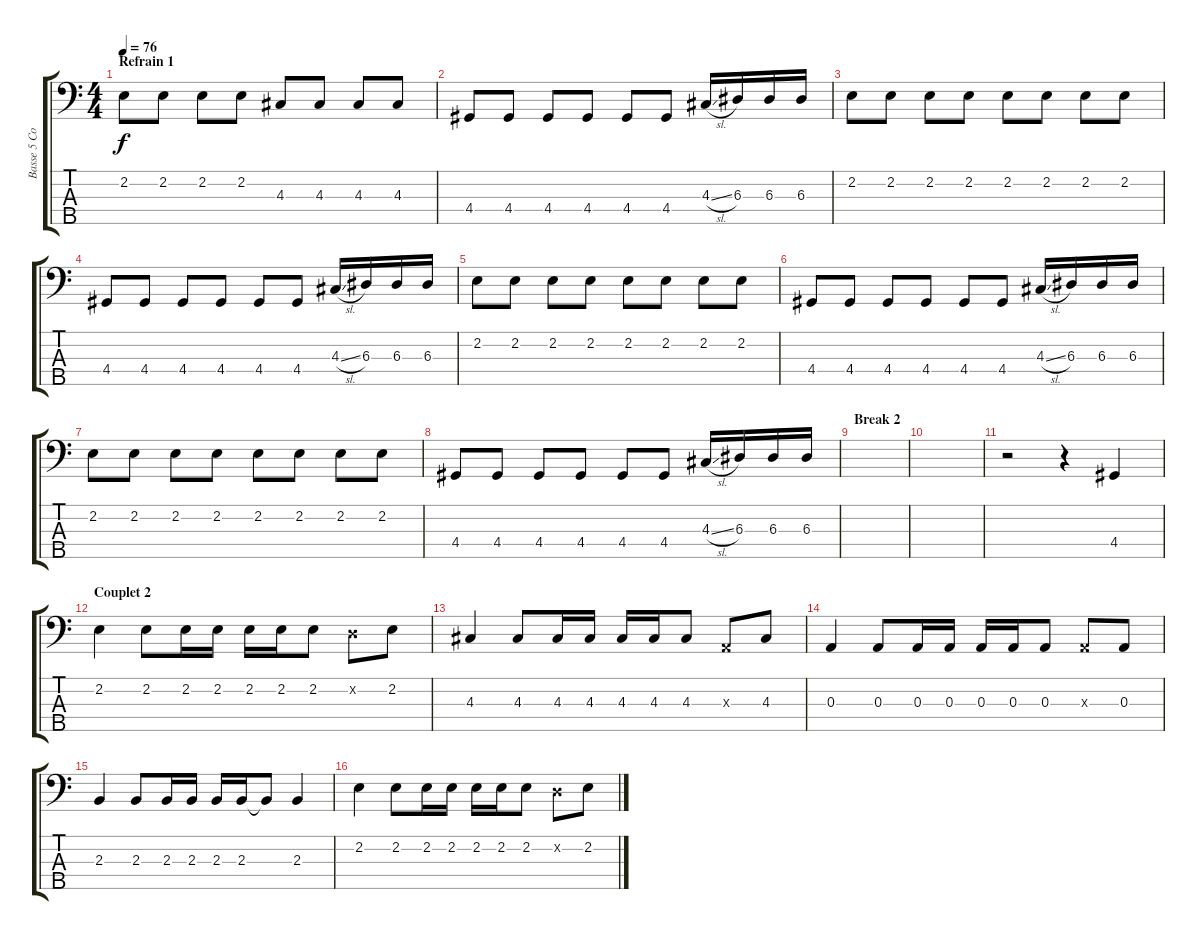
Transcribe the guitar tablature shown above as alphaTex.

\track ("Basse 5 Cordes !!" "Basse 5 Co") {instrument electricbasspick}
\staff {score tabs}
\tuning (G2 D2 A1 E1 B0) {hide}
\ts (4 4)
\section ("" "Refrain 1")
\tempo 76
\clef f4
\ks c
2.2.8{dy f} 2.2.8 2.2.8 2.2.8 4.3.8 4.3.8 4.3.8 4.3.8 |
4.4.8 4.4.8 4.4.8 4.4.8 4.4.8 4.4.8 4.3{sl}.16 6.3.16 6.3.16 6.3.16 |
2.2.8 2.2.8 2.2.8 2.2.8 2.2.8 2.2.8 2.2.8 2.2.8 |
4.4.8 4.4.8 4.4.8 4.4.8 4.4.8 4.4.8 4.3{sl}.16 6.3.16 6.3.16 6.3.16 |
2.2.8 2.2.8 2.2.8 2.2.8 2.2.8 2.2.8 2.2.8 2.2.8 |
4.4.8 4.4.8 4.4.8 4.4.8 4.4.8 4.4.8 4.3{sl}.16 6.3.16 6.3.16 6.3.16 |
2.2.8 2.2.8 2.2.8 2.2.8 2.2.8 2.2.8 2.2.8 2.2.8 |
4.4.8 4.4.8 4.4.8 4.4.8 4.4.8 4.4.8 4.3{sl}.16 6.3.16 6.3.16 6.3.16 |
\section ("" "Break 2")
|
|
r.2 r.4 4.4.4 |
\section ("" "Couplet 2")
2.2.4 2.2.8 2.2.16 2.2.16 2.2.16 2.2.16 2.2.8 0.2{x}.8 2.2.8 |
4.3.4 4.3.8 4.3.16 4.3.16 4.3.16 4.3.16 4.3.8 0.3{x}.8 4.3.8 |
0.3.4 0.3.8 0.3.16 0.3.16 0.3.16 0.3.16 0.3.8 0.3{x}.8 0.3.8 |
2.3.4 2.3.8 2.3.16 2.3.16 2.3.16 2.3.16 2.3{t}.8 2.3.4 |
2.2.4 2.2.8 2.2.16 2.2.16 2.2.16 2.2.16 2.2.8 0.2{x}.8 2.2.8
